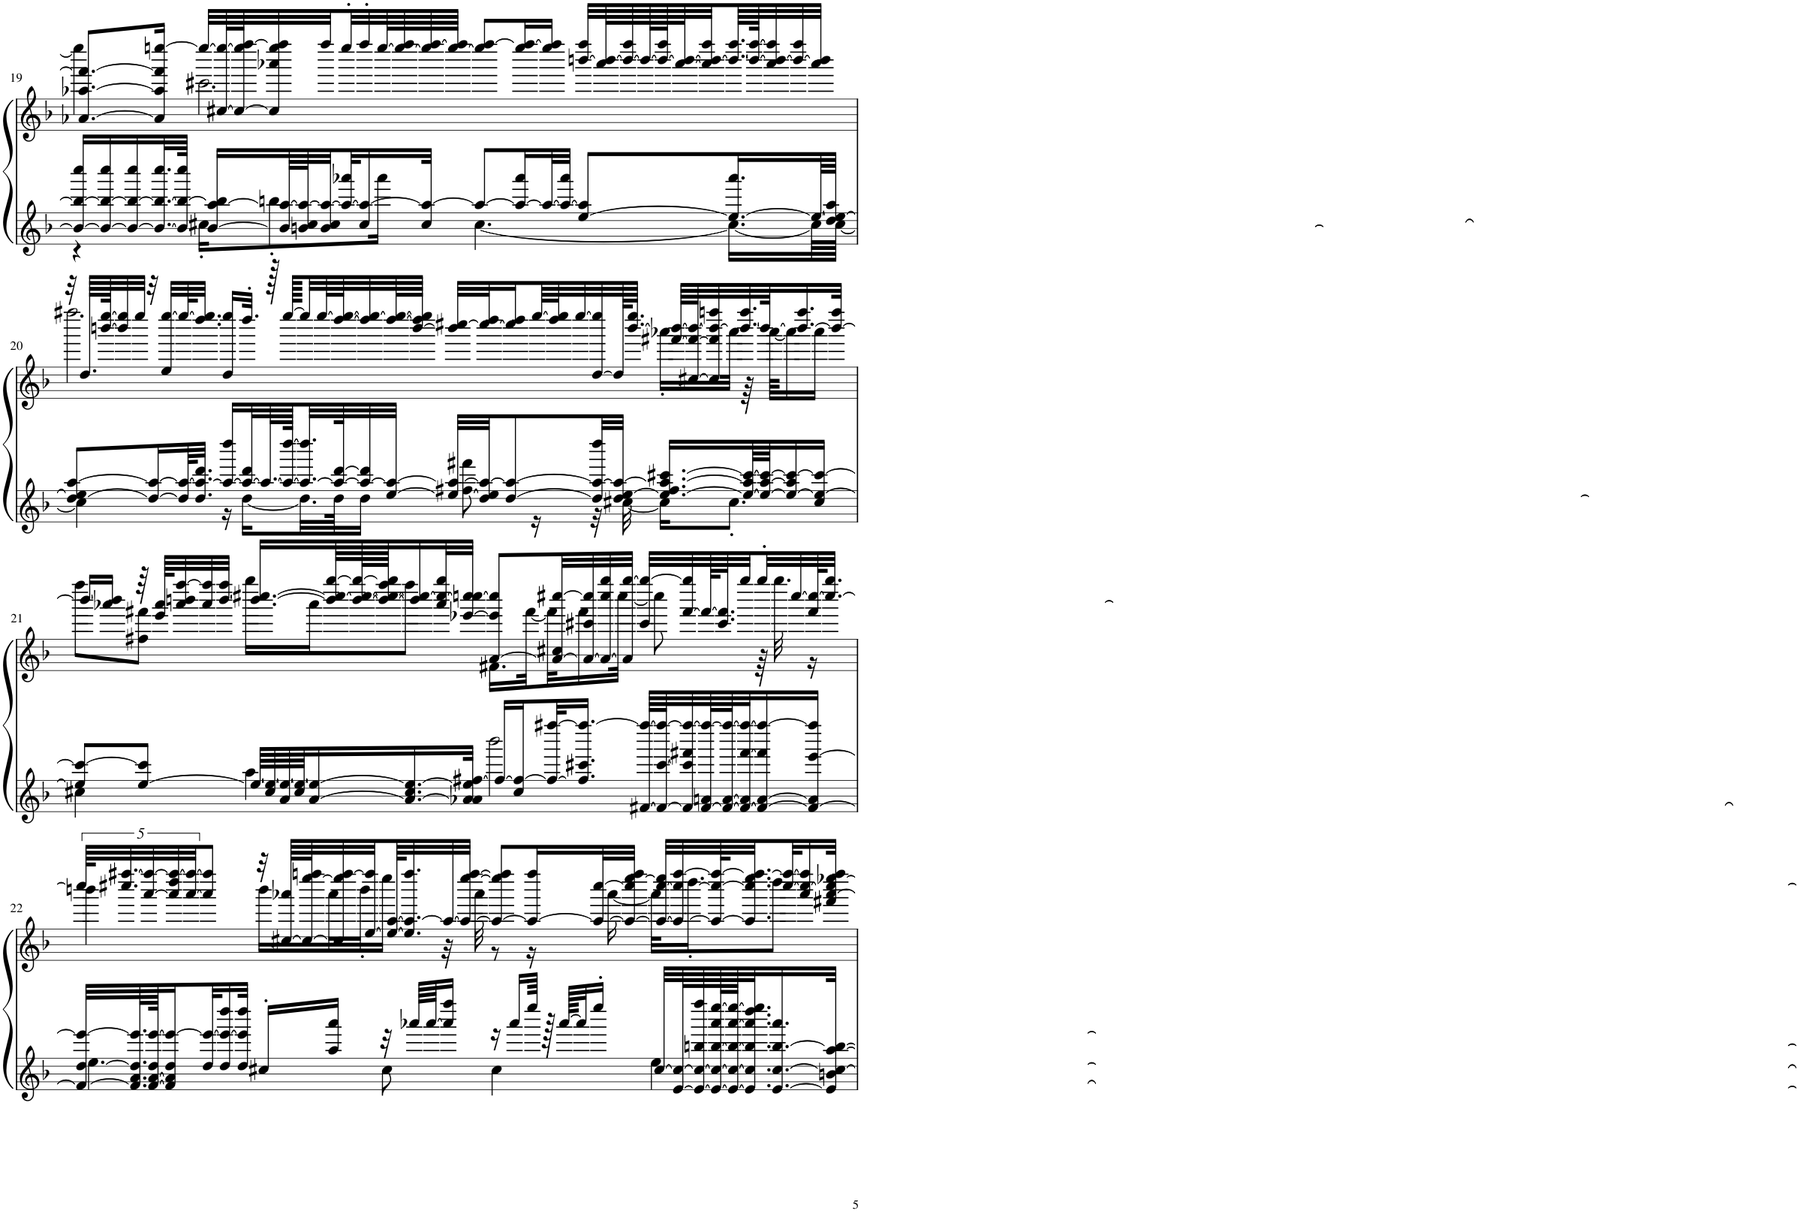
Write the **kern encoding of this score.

**kern	**kern
*part1	*part1
*staff2	*staff1
*I"Piano	*
*I'Pno.	*
!!LO:PB:g=z
*clefG2	*clefG2
*k[b-]	*k[b-]
*M4/4	*M4/4
=19	=19
*^	*^
16b/_ 16bb/_ 16cccc/LL	4r	[8.a-X/ [8.aa-X/ 8.fff#/_L	4eeee-\]
16b/_ 16bb/_ 16cccc/	.	.	.
16b/_ 16bb/_ 16cccc/	.	.	.
32.b/_ 32.bb/_ 32.cccc/L	.	16a-/] 16aa-/] 16fff#/] [16eeeen/Jk	.
64b/_ 64bb/_ 64cccc/JJJk	.	.	.
16b/_ [16aa/ 16bb/]LL	16cc#X'\KL	32eeee/LLL_	2.ccc#X\
.	.	[64cc#X/ 64eeee/_L	.
.	.	64cc#/_ 64eeee/] [64ffff/J	.
64b/] 64aa/_LL	8bbn'\	32cc#/] 32aaa-X/ 32eeee/ 32ffff/]	.
64bn/ [64cc#/ 64aa/_J	.	.	.
32b/ 32cc#/] 32aa/_	.	32ffff/	.
32aa/_ 32aaa-X/J	.	32eeee'/	.
16cc#/ 16aa/_	.	32ffff'/	.
.	16aaa-\Jk	[64eeee/L	.
.	.	64eeee/_ 64ffff/	.
32cc#/ 32aa/_JJk	.	64eeee/] [64ffff/	.
.	.	[64eeee/ 64ffff/]JJJJ	.
8aa/L_	[4.cc#\	8eeee/] [8ffff/L	.
16aa/_ 16aaa-/L	.	16eeee/ 16ffff/_L	.
32aa/L_	.	16eeee/ 16ffff/]JJ	.
32aa/_ 32aaa-/JJJ	.	.	.
[8ee/ 8aa/]L	.	[32bbbn/ 32ffff/LLL	.
.	.	64aaa-/ 64bbb/_L	.
.	.	64bbb/_ 64ffff/	.
.	.	128bbb/L_	.
.	.	128bbb/_ 128ffff/J	.
.	.	[64aaa-/ 64bbb/_J	.
.	.	32aaa-/] 32bbb/_ 32ffff/	.
16.ee/_ 16.aaa-/L	16.cc#\LL_	64.bbb/_ 64.ffff/L	.
.	.	128bbb/_ [128ffff/JK	.
.	.	32aaa-/ 32bbb/_ 32ffff/]	.
.	.	32bbb/_ 32ffff/	.
64ee/LL_	64cc#\LL]	32aaa-/ 32bbb/]JJJ	.
64dd/ 64ee/_ 64aa/JJJJ	[64cc#\JJJJ	.	.
!!LO:LB:g=z	!!
=20	=20	=20	=20
[8dd/ 8ee/] [8aa/L	4cc#\]	32r	2.ffff#X\
.	.	64.dd/LLLL	.
.	.	[128bbbn/ [128eeee/JK	.
.	.	32bbb/] 32eeee/]	.
.	.	32eeee/JJJ	.
16dd/_ 16aa/_L	.	32r	.
.	.	32ee/ [32eeee/LLL	.
64dd/] 64aa/_KL	.	64eeee/K_	.
32.dd/ 32.aa/_ 32.ddd/JJJ	.	32.dddd/ 32.eeee/]JJJ	.
16aa/_ 16dddd/LL	16r	16dd/ 16eeee/LL	.
32aa/_ 32ddd/L	[16dd\LL	32.dddd'/JJk	.
64.aa/L_	.	.	.
.	.	128r	.
128aa/_ [128dddd/JK	.	[128eeee/KKLLL	.
32.aa/_ 32.dddd/]	32.dd\L]	32eeee/]	.
.	.	[64eeee/L	.
64aa/_ [64ddd/K	64dd\JK	[64dddd/ 64eeee/_J	.
32aa/_ 32ddd/]	16dd\JJ	32dddd/] 32eeee/_	.
[32ee/ 32aa/_JJJ	.	[64dddd/ 64eeee/_L	.
.	.	[64bbb/ 64dddd/] 64eeee/]JJJJ	.
32ee/_ 32aa/_LLL	8ff#X\ 8fff#X\	32bbb/] [32cccc#X/LLL	.
32dd/ 32ee/] 32aa/_JJ	.	32cccc#/_ 32dddd/J	.
[8dd/ 8aa/_	.	16cccc#/] 16dddd/	.
.	16r	[64eeee/LL	.
.	.	64dddd/ 64eeee/]J	.
.	.	[32eeee/	.
32dd/_ 32aa/_ 32dddd/LL	32r	[32dd/ 32eeee/]	.
32dd/] [32ee/ 32aa/_JJJ	[32cc#X\	128dd/KL]	.
.	.	[64.bbb/ 64.eeee/JJJJ	.
16.ee/_ 16.ff#/ 16.aa/_ [16.ccc#X/LL	16cc#\KL]	[64fff#X/ 64bbb/_LLLL	16aaa-X'\LL
.	.	[64cc#X/ 64fff#/_ 64bbb/_J	.
.	.	32cc#/] 32fff#/] 32bbb/_ 32ffffn/	.
.	8.cc#'\J	32.bbb/_ 32.ffff/	32aaa-\JJk
64ee/_ 64aa/] 64ccc#/_LL	.	.	64r
64ee/_ [64aa/ 64ccc#/_JJ	.	64bbb/JK_	[64aaa-\KKLL
16ee/_ 16aa/] 16ccc#/_	.	16.bbb/_ 16.ffff/	16aaa-\]
16cc#/ 16ee/_ 16ccc#/_JJ	.	.	16aaa-\JJ
.	.	32bbb/_ 32ffff/JJk	.
!!LO:LB:g=z	!!
=21	=21	=21	=21
8ee/] 8ccc#/_L	4cc#X\	16bbb/LL_	8ffff\L
.	.	16aaa-X/ 16bbb/]JJ	.
[8ee/ 8ccc#/]J	.	64r	8ff#X\ 8fff#X\J
.	.	64eee/ [64aaa-/KLLL	.
.	.	32aaa-/] 32bbbn/ [32ffff/	.
.	.	32aaa-/ 32ffff/]	.
.	.	[32bbb/ 32ffff/JJJ	.
64ee/LLLL_	4aa\	16.bbb/_ [16.cccc#X/LL	16gggg\LL
64cc#/ 64ee/_	.	.	.
64a/ 64ee/_	.	.	.
64cc#/ 64ee/_JJ	.	.	.
[16a/ 16ee/_	.	.	16aaa-\J
.	.	64bbb/] 64cccc#/_ [64gggg/LL	.
.	.	[128bbb/ 128cccc#/_ 128gggg/_L	.
.	.	128bbb/_ 128cccc#/_ 128ffff/ 128gggg/]JJJ	.
16.a/_ 16.cc#/ 16.ee/_	.	16bbb/] 16cccc#/_	8ffff\J
.	.	32aaa-/ 32cccc#/_ 32gggg/L	.
32a-X/ 32a/] 32ee/] [32ff#X/JJk	.	[32eee-X/ 32ccccn/ 32cccc#/_JJJ	.
16ff#/LL_	2bbb-\	[8a/ 8eee-/] 8cccc#/]L	16.f#X\LL
16cc#/ 16ff#/_	.	.	.
.	.	.	[32fff#\L
32ff#/_ [32ffff#X/K	.	32a/_ 32cc#X/ [32cccc#X/LL	32fff#\J]
16.ff#/] 16.ccc#X/ 16.ffff#/_JJ	.	32a/_ 32ccc#X/ 32cccc#/]	16fff#\
.	.	32a/_ 32cccc#/ 32gggg/	.
.	.	32a/] [32gggg/JJJ	[32cccc#\JJk
[64f#X/ 64ffff#/_LLLL	.	32ccc#/ 32gggg/_LLL	8cccc#\]
64f#/_ [64ccc#/ 64ffff#/_J	.	.	.
32f#/_ 32ccc#/] 32fff#X/ 32ffff#/_	.	[32fff#/ 32gggg/]	.
64f#/_ 64an/ 64ffff#/_L	.	128fff#/KL_	.
.	.	64.ccc#/ 64.fff#/]J	.
64f#/_ [64a/ 64ffff#/_J	.	.	.
32f#/_ 32a/] [32fff#/ 32ffff#/_J	.	32gggg/	.
16f#/_ [16a/ 16fff#/] 16ffff#/_	.	32gggg'/	64r
.	.	.	32.gggg\
.	.	[32cccc#/	.
16f#/_ 16a/] [16eee/ 16ffff#/]JJ	.	64fff#/ 64cccc#/_K	16r
.	.	32.cccc#/_ 32.gggg/JJJ	.
!!LO:LB:g=z	!!
=22	=22	=22	=22
32f#/_ [32dd/ 32eee/_LLL	4.ee\	80cccc#/KLLL]	4bbbn\
.	.	40.cccc#X/ [40.ffff#X/	.
64.f#/_ 64.a/ 64.dd/_ 64.eee/_L	.	.	.
.	.	[40aaa/ 40ffff#/_	.
128f#/_ [128a/ 128dd/] 128eee/_JJK	.	.	.
16f#/] 16a/] 16dd/ 16eee/_	.	.	.
.	.	40aaa/] 40dddd/ 40ffff#/_	.
.	.	[40aaa/ 40ffff#/_JJ	.
32dd/ 32eee/_K	.	8aaa/] 8ffff#/]J	.
16dd/ 16eee/_ 16dddd/	.	.	.
32dd/ 32eee/] 32dddd/JJk	.	.	.
16cc#X'/LL	.	32r	16bbb\LL
.	.	[64cc#X/ 64aaa-X/LLLL	.
.	.	64cc#/_ [64eeee/ 64ffffn/J	.
16aa/ 16aaa/JJ	.	32cc#/] 32eeee/] [32ffff/	32aaa-\L
.	.	[32ee/ 32ffff/]	32bbb'\J
32r	8cc#\	64ee/_ [64aa/K	16eeee\JJ
.	.	32.ee/] 32.aa/_ 32.ffff/	.
64aaa-X/LLLL	.	.	.
[64aaa-/JJ	.	.	.
16aaa-/] 16ffff/JJ	.	32aa/_	32r
.	.	32aa/_ [32eeee/ [32ffff/JJJ	32aaa-\
16r	4cc#\	8aa/_ 8eeee/] 8ffff/]L	8r
16aaa-/LL	.	.	.
64eeee/JJkk	.	16aa/_ 16ffff/L	16r
128r	.	.	.
[128aaa-/KKLLL	.	.	.
32aaa-/J]	.	.	.
16eeee'/JJ	.	32aa/_ [32cccc#/L	[16aaa-\
.	.	32aa/_ 32cccc#/] [32eeee/ 32ffff/JJJ	.
[32cc#/LLL	4ee\	32aa/_ [32cccc#/ 32eeee/]LLL	32aaa-\KLL]
[64e/ 64cc#/_L	.	32aa/_ 32cccc#/_ [32ffff/	16.dddd'\J
64e/_ 64cc#/_ 64bbn/ 64ffff/	.	.	.
128e/_ 128cc#/_ [128bb/ 128aaa-/ [128eeee/L	.	64aa/_ 64cccc#/_ 64ffff/_K	.
128e/_ 128cc#/_ 128bb/_ [128aaa-/ 128eeee/_JJ	.	.	.
32.e/_ 32.cc#/_ 32.bb/_ 32.aaa-/] 32.dddd/ 32.eeee/]J	.	32.aa/] 32.cccc#/_ 32.eeee/ 32.ffff/_	.
16.e/_ 16.cc#/_ 16.bb/_ 16.aaa-/	.	32cccc#/_ 32ffff/_J	8dddd\J
.	.	16aaa-/ 16cccc#/_ 16ffff/]	.
32e/] 32bn/ 32cc#/_ [32aa/ 32bb/_JJk	.	32fff#X/ [32aaa-/ 32cccc#/] [32eeee-X/ 32ffff/JJk	.
*v	*v	*	*
*	*v	*v
=	=
*-	*-
